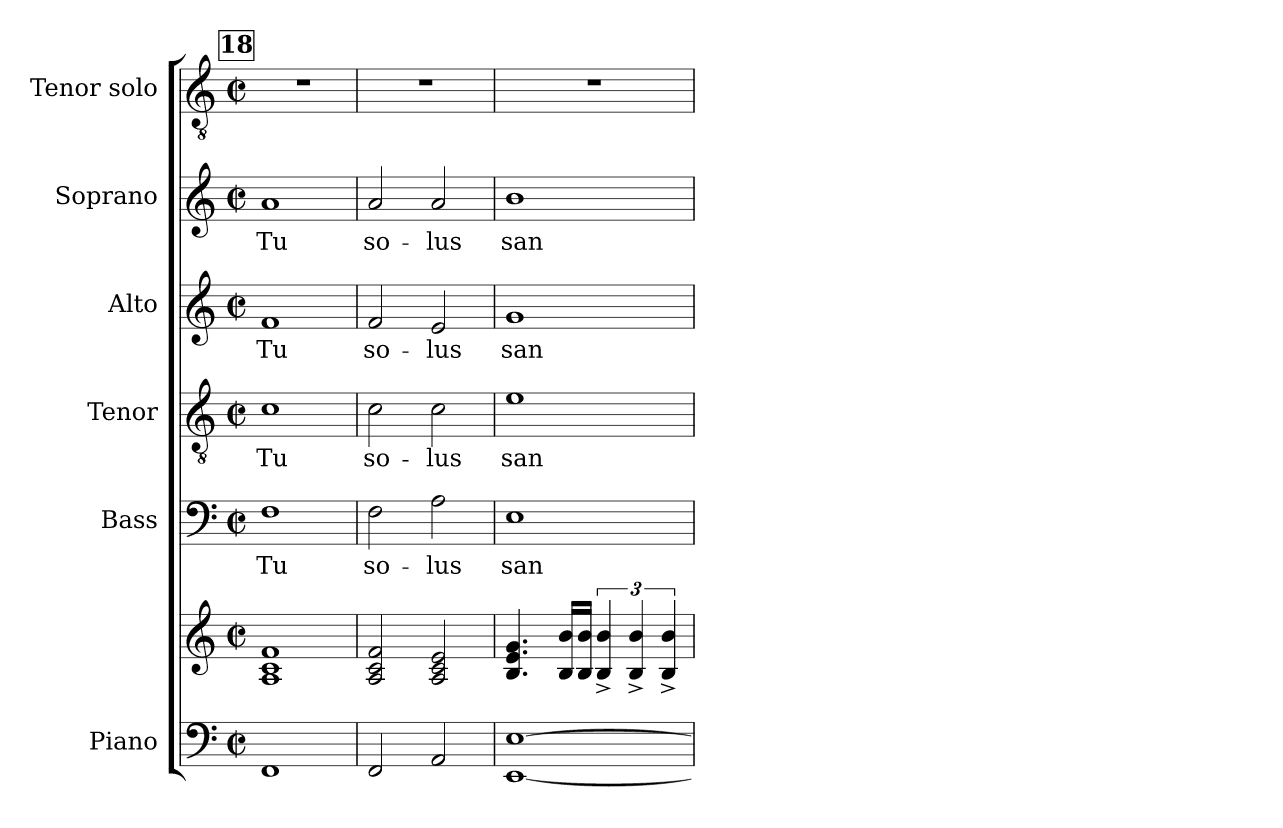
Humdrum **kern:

**kern	**kern	**kern	**text	**kern	**text	**kern	**text	**kern	**text	**kern
*part6	*part6	*part5	*part5	*part4	*part4	*part3	*part3	*part2	*part2	*part1
*staff7	*staff6	*staff5	*staff5	*staff4	*staff4	*staff3	*staff3	*staff2	*staff2	*staff1
*I"Piano	*	*I"Bass	*	*I"Tenor	*	*I"Alto	*	*I"Soprano	*	*I"Tenor solo
*I'Pno.	*	*I'B.	*	*I'T.	*	*I'A.	*	*I'S.	*	*I'T.s
*clefF4	*clefG2	*clefF4	*	*clefGv2	*	*clefG2	*	*clefG2	*	*clefGv2
*k[]	*k[]	*k[]	*	*k[]	*	*k[]	*	*k[]	*	*k[]
*M2/2	*M2/2	*M2/2	*	*M2/2	*	*M2/2	*	*M2/2	*	*M2/2
*met(c|)	*met(c|)	*met(c|)	*	*met(c|)	*	*met(c|)	*	*met(c|)	*	*met(c|)
!!LO:REH:place=s1:a:B:fs=14:t=18
=289	=289	=289	=289	=289	=289	=289	=289	=289	=289	=289
!	!	!	!LO:LY:b	!	!LO:LY:b	!	!LO:LY:b	!	!LO:LY:b	!
1FF	1A 1c 1f	1F	Tu	1c	Tu	1f	Tu	1a	Tu	1r
=290	=290	=290	=290	=290	=290	=290	=290	=290	=290	=290
!	!	!	!LO:LY:b	!	!LO:LY:b	!	!LO:LY:b	!	!LO:LY:b	!
2FF/	2A/ 2c/ 2f/	2F\	so-	2c\	so-	2f/	so-	2a/	so-	1r
!	!	!	!LO:LY:b	!	!LO:LY:b	!	!LO:LY:b	!	!LO:LY:b	!
2AA/	2A/ 2c/ 2e/	2A\	-lus	2c\	-lus	2e/	-lus	2a/	-lus	.
=291	=291	=291	=291	=291	=291	=291	=291	=291	=291	=291
!	!	!	!LO:LY:b	!	!LO:LY:b	!	!LO:LY:b	!	!LO:LY:b	!
[1EE [1E	4.B/ 4.e/ 4.g/	1E	san	1e	san-	1g	san-	1b	san-	1r
.	16B/ 16b/LL	.	.	.	.	.	.	.	.	.
.	16B/ 16b/JJ	.	.	.	.	.	.	.	.	.
.	6B/^ 6b/^	.	.	.	.	.	.	.	.	.
.	6B/^ 6b/^	.	.	.	.	.	.	.	.	.
.	6B/^ 6b/^	.	.	.	.	.	.	.	.	.
=	=	=	=	=	=	=	=	=	=	=
*-	*-	*-	*-	*-	*-	*-	*-	*-	*-	*-
